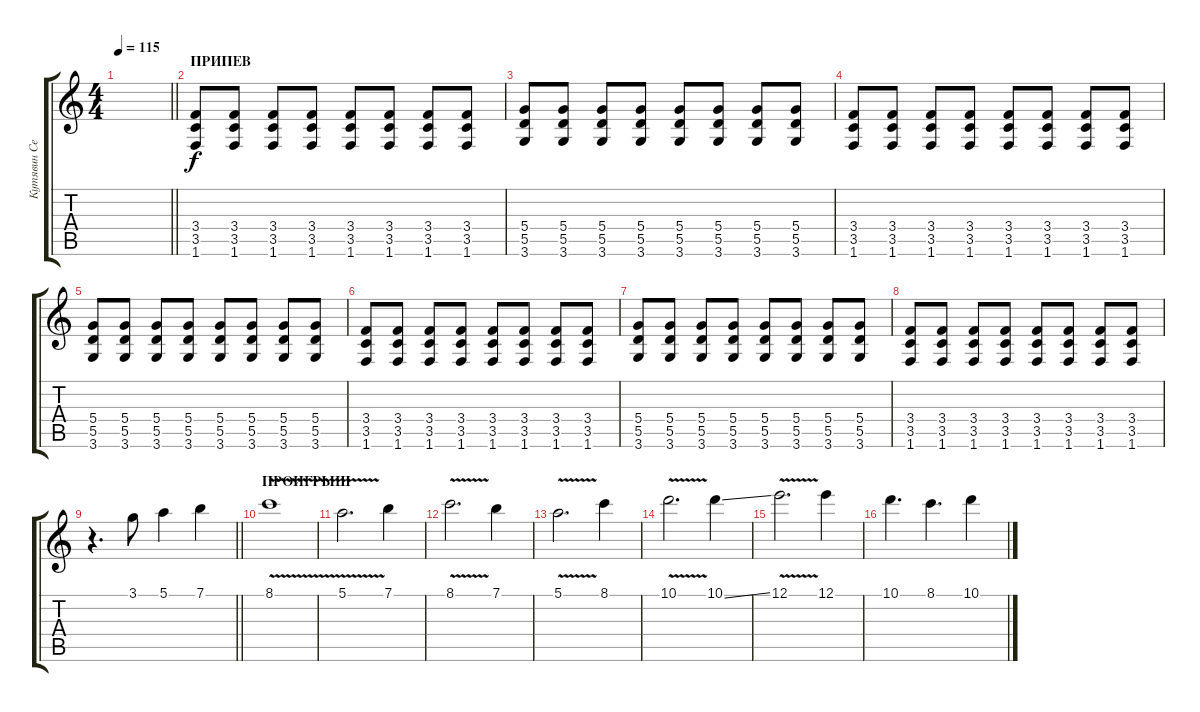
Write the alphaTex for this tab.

\track ("Кутявин Сергей" "Кутявин Се") {instrument distortionguitar}
\staff {score tabs}
\tuning (E4 B3 G3 D3 A2 E2) {hide}
\ts (4 4)
\tempo 115
\clef g2
\barLineRight lightlight
\ks c
|
\section ("" "ПРИПЕВ")
(3.4 3.5 1.6).8 (3.4 3.5 1.6).8 (3.4 3.5 1.6).8 (3.4 3.5 1.6).8 (3.4 3.5 1.6).8 (3.4 3.5 1.6).8 (3.4 3.5 1.6).8 (3.4 3.5 1.6).8 |
(5.4 5.5 3.6).8 (5.4 5.5 3.6).8 (5.4 5.5 3.6).8 (5.4 5.5 3.6).8 (5.4 5.5 3.6).8 (5.4 5.5 3.6).8 (5.4 5.5 3.6).8 (5.4 5.5 3.6).8 |
(3.4 3.5 1.6).8 (3.4 3.5 1.6).8 (3.4 3.5 1.6).8 (3.4 3.5 1.6).8 (3.4 3.5 1.6).8 (3.4 3.5 1.6).8 (3.4 3.5 1.6).8 (3.4 3.5 1.6).8 |
(5.4 5.5 3.6).8 (5.4 5.5 3.6).8 (5.4 5.5 3.6).8 (5.4 5.5 3.6).8 (5.4 5.5 3.6).8 (5.4 5.5 3.6).8 (5.4 5.5 3.6).8 (5.4 5.5 3.6).8 |
(3.4 3.5 1.6).8 (3.4 3.5 1.6).8 (3.4 3.5 1.6).8 (3.4 3.5 1.6).8 (3.4 3.5 1.6).8 (3.4 3.5 1.6).8 (3.4 3.5 1.6).8 (3.4 3.5 1.6).8 |
(5.4 5.5 3.6).8 (5.4 5.5 3.6).8 (5.4 5.5 3.6).8 (5.4 5.5 3.6).8 (5.4 5.5 3.6).8 (5.4 5.5 3.6).8 (5.4 5.5 3.6).8 (5.4 5.5 3.6).8 |
(3.4 3.5 1.6).8 (3.4 3.5 1.6).8 (3.4 3.5 1.6).8 (3.4 3.5 1.6).8 (3.4 3.5 1.6).8 (3.4 3.5 1.6).8 (3.4 3.5 1.6).8 (3.4 3.5 1.6).8 |
\barLineRight lightlight
r.4{d} 3.1.8 5.1.4 7.1.4 |
\section ("" "ПРОИГРЫШ")
8.1{v}.1 |
5.1{v}.2{d} 7.1.4 |
8.1{v}.2{d} 7.1.4 |
5.1{v}.2{d} 8.1.4 |
10.1{v}.2{d} 10.1{ss}.4 |
12.1{v}.2{d} 12.1.4 |
10.1.4{d} 8.1.4{d} 10.1.4
